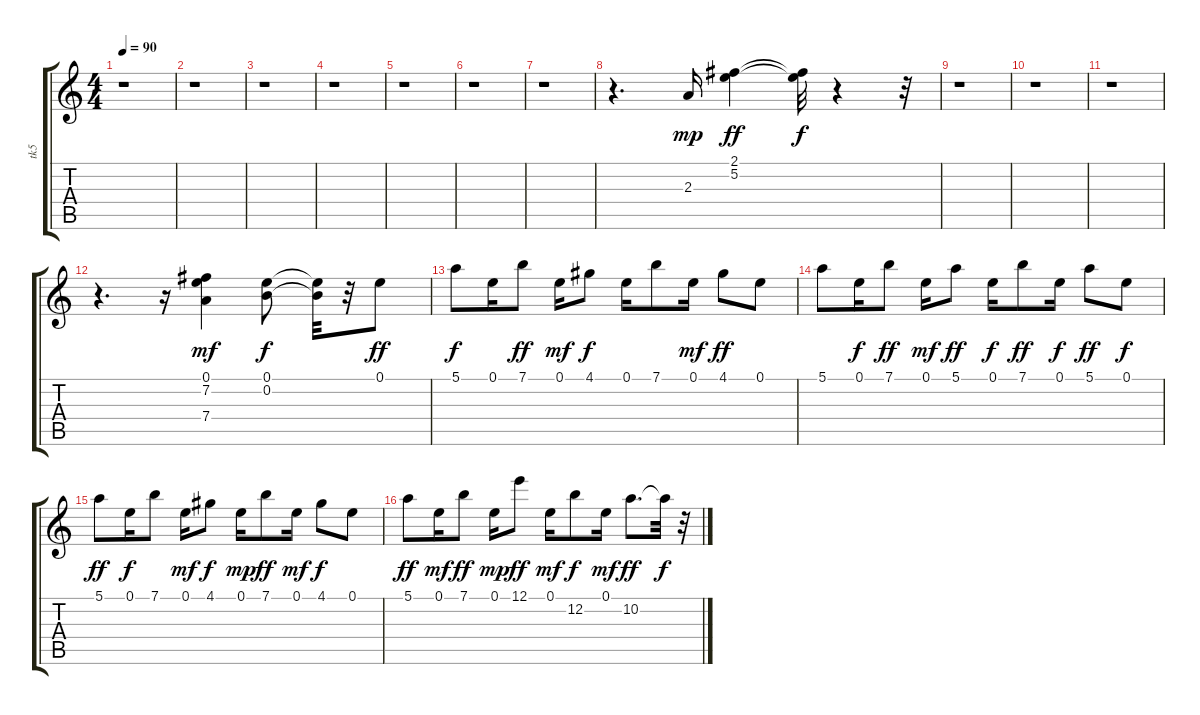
\track ("tk5" "tk5") {instrument electricguitarjazz}
\staff {score tabs}
\tuning (E4 B3 G3 D3 A2 E2) {hide}
\ts (4 4)
\tempo 90
\clef g2
\ks c
r.1{dy f} |
r.1 |
r.1 |
r.1 |
r.1 |
r.1 |
r.1 |
r.4{d} 2.3.16{dy mp} (2.1 5.2).4{dy ff} (2.1{t} 5.2{t}).32{dy f} r.4 r.32 |
r.1 |
r.1 |
r.1 |
r.4{d} r.16 (0.1 7.2 7.4).4{dy mf} (0.1 0.2).8{dy f} (0.1{t} 0.2{t}).32 r.32 0.1.8{dy ff} |
5.1.8{dy f} 0.1.16 7.1.8{dy ff} 0.1.16{dy mf} 4.1.8{dy f} 0.1.16 7.1.8 0.1.16{dy mf} 4.1.8{dy ff} 0.1.8 |
5.1.8 0.1.16{dy f} 7.1.8{dy ff} 0.1.16{dy mf} 5.1.8{dy ff} 0.1.16{dy f} 7.1.8{dy ff} 0.1.16{dy f} 5.1.8{dy ff} 0.1.8{dy f} |
5.1.8{dy ff} 0.1.16{dy f} 7.1.8 0.1.16{dy mf} 4.1.8{dy f} 0.1.16{dy mp} 7.1.8{dy ff} 0.1.16{dy mf} 4.1.8{dy f} 0.1.8 |
5.1.8{dy ff} 0.1.16{dy mf} 7.1.8{dy ff} 0.1.16{dy mp} 12.1.8{dy ff} 0.1.16{dy mf} 12.2.8{dy f} 0.1.16{dy mf} 10.2.8{d dy ff} 10.2{t}.32{dy f} r.32
